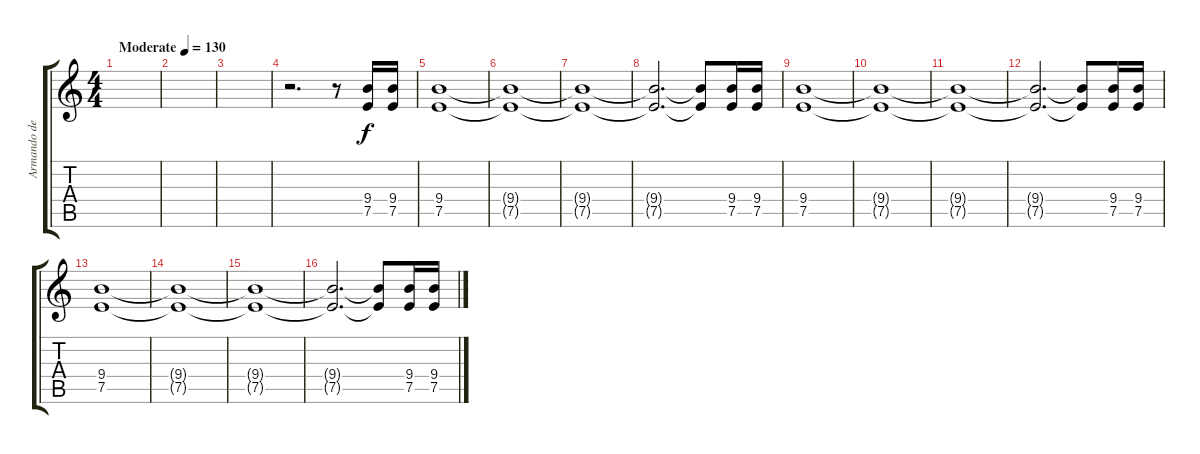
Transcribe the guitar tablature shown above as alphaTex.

\track ("Armando de Castro" "Armando de") {instrument overdrivenguitar}
\staff {score tabs}
\tuning (E4 B3 G3 D3 A2 E2) {hide}
\ts (4 4)
\tempo (130 "Moderate")
\clef g2
\ks c
|
|
|
r.2{d} r.8 (9.4 7.5).16 (9.4 7.5).16 |
(9.4 7.5).1 |
(9.4{t} 7.5{t}).1 |
(9.4{t} 7.5{t}).1 |
(9.4{t} 7.5{t}).2{d} (9.4{t} 7.5{t}).8 (9.4 7.5).16 (9.4 7.5).16 |
(9.4 7.5).1 |
(9.4{t} 7.5{t}).1 |
(9.4{t} 7.5{t}).1 |
(9.4{t} 7.5{t}).2{d} (9.4{t} 7.5{t}).8 (9.4 7.5).16 (9.4 7.5).16 |
(9.4 7.5).1 |
(9.4{t} 7.5{t}).1 |
(9.4{t} 7.5{t}).1 |
(9.4{t} 7.5{t}).2{d} (9.4{t} 7.5{t}).8 (9.4 7.5).16 (9.4 7.5).16
